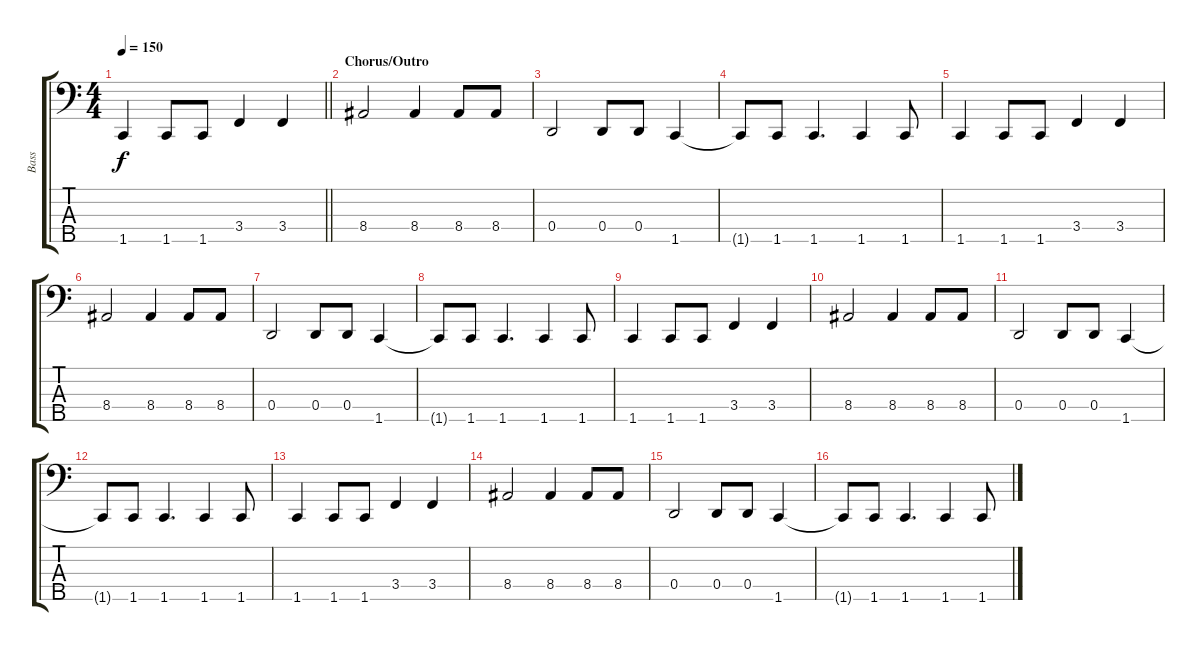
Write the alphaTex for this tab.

\track ("Bass" "Bass") {instrument electricbassfinger}
\staff {score tabs}
\tuning (G2 D2 A1 D1 B0) {hide}
\ts (4 4)
\tempo 150
\clef f4
\barLineRight lightlight
\ks c
1.5.4{dy f} 1.5.8 1.5.8 3.4.4 3.4.4 |
\section ("" "Chorus/Outro")
8.4.2 8.4.4 8.4.8 8.4.8 |
0.4.2 0.4.8 0.4.8 1.5.4 |
1.5{t}.8 1.5.8 1.5.4{d} 1.5.4 1.5.8 |
1.5.4 1.5.8 1.5.8 3.4.4 3.4.4 |
8.4.2 8.4.4 8.4.8 8.4.8 |
0.4.2 0.4.8 0.4.8 1.5.4 |
1.5{t}.8 1.5.8 1.5.4{d} 1.5.4 1.5.8 |
1.5.4 1.5.8 1.5.8 3.4.4 3.4.4 |
8.4.2 8.4.4 8.4.8 8.4.8 |
0.4.2 0.4.8 0.4.8 1.5.4 |
1.5{t}.8 1.5.8 1.5.4{d} 1.5.4 1.5.8 |
1.5.4 1.5.8 1.5.8 3.4.4 3.4.4 |
8.4.2 8.4.4 8.4.8 8.4.8 |
0.4.2 0.4.8 0.4.8 1.5.4 |
1.5{t}.8 1.5.8 1.5.4{d} 1.5.4 1.5.8
